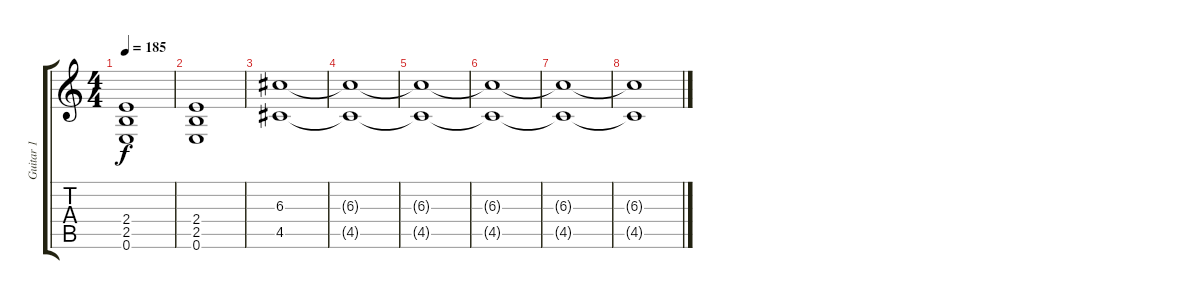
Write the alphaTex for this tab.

\track ("Guitar 1" "Guitar 1") {instrument electricguitarclean}
\staff {score tabs}
\tuning (E4 B3 G3 D3 A2 E2) {hide}
\ts (4 4)
\tempo 185
\clef g2
\ks c
(2.4 2.5 0.6).1{dy f} |
(2.4 2.5 0.6).1 |
(6.3 4.5).1{volume 6} |
(6.3{t} 4.5{t}).1 |
(6.3{t} 4.5{t}).1 |
(6.3{t} 4.5{t}).1 |
(6.3{t} 4.5{t}).1{volume 0} |
(6.3{t} 4.5{t}).1
